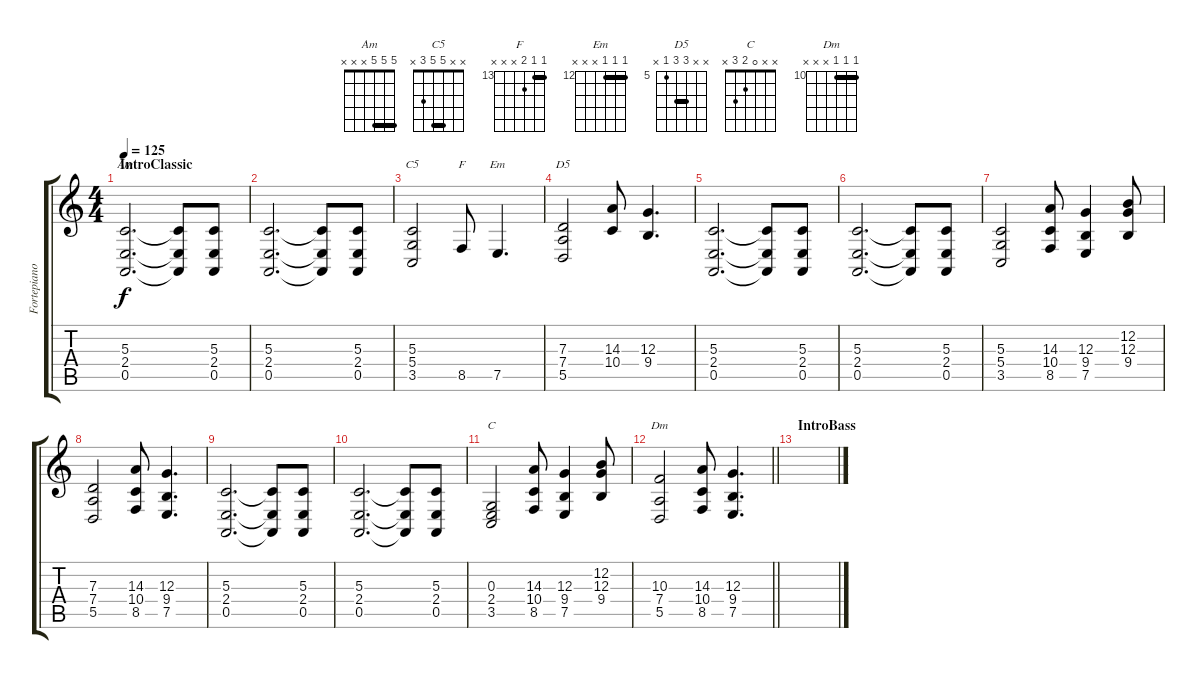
\track ("Fortepiano (Sounds)" "Fortepiano") {instrument brightacousticpiano}
\staff {score tabs}
\tuning (E4 B3 G3 D3 A2 E2) {hide}
\chord ("Am" 5 5 5 x x x) {barre 5}
\chord ("C5" x x 5 5 3 x) {barre 5}
\chord ("F" 13 13 14 x x x) {firstfret 13 barre 13}
\chord ("Em" 12 12 12 x x x) {firstfret 12 barre 12}
\chord ("D5" x x 7 7 5 x) {firstfret 5 barre 7}
\chord ("C" x x 0 2 3 x)
\chord ("Dm" 10 10 10 x x x) {firstfret 10 barre 10}
\ts (4 4)
\section ("" "IntroClassic")
\tempo 125
\clef g2
\ks c
(5.3 2.4 0.5).2{d ch "Am" dy f instrument brightacousticpiano} (5.3{t} 2.4{t} 0.5{t}).8 (5.3 2.4 0.5).8 |
(5.3 2.4 0.5).2{d} (5.3{t} 2.4{t} 0.5{t}).8 (5.3 2.4 0.5).8 |
(5.3 5.4 3.5).2{ch "C5"} 8.5.8{ch "F"} 7.5.4{d ch "Em"} |
(7.3 7.4 5.5).2{ch "D5"} (14.3 10.4).8 (12.3 9.4).4{d} |
(5.3 2.4 0.5).2{d} (5.3{t} 2.4{t} 0.5{t}).8 (5.3 2.4 0.5).8 |
(5.3 2.4 0.5).2{d} (5.3{t} 2.4{t} 0.5{t}).8 (5.3 2.4 0.5).8 |
(5.3 5.4 3.5).2 (14.3 10.4 8.5).8 (12.3 9.4 7.5).4 (12.2 12.3 9.4).8 |
(7.3 7.4 5.5).2 (14.3 10.4 8.5).8 (12.3 9.4 7.5).4{d} |
(5.3 2.4 0.5).2{d} (5.3{t} 2.4{t} 0.5{t}).8 (5.3 2.4 0.5).8 |
(5.3 2.4 0.5).2{d} (5.3{t} 2.4{t} 0.5{t}).8 (5.3 2.4 0.5).8 |
(0.3 2.4 3.5).2{ch "C"} (14.3 10.4 8.5).8 (12.3 9.4 7.5).4 (12.2 12.3 9.4).8 |
\barLineRight lightlight
(10.3 7.4 5.5).2{ch "Dm"} (14.3 10.4 8.5).8 (12.3 9.4 7.5).4{d} |
\section ("" "IntroBass")
